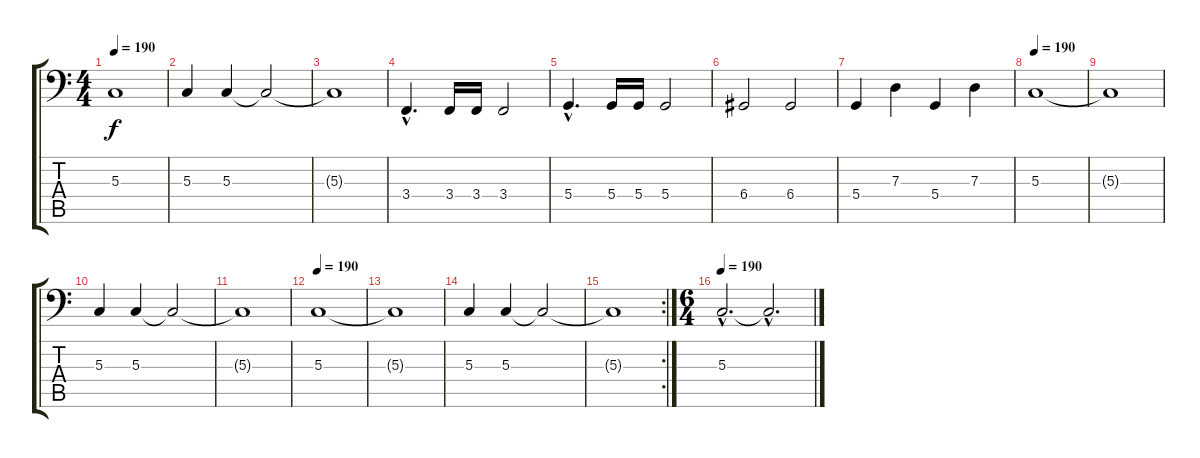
\track "" {instrument timpani}
\staff {score tabs}
\tuning (E3 B2 G2 D2 A0 E0) {hide}
\ts (4 4)
\tempo 190
\clef f4
\ks c
5.3{t}.1{dy f} |
5.3.4 5.3.4 5.3{t}.2 |
5.3{t}.1 |
3.4{hac}.4{d} 3.4.16 3.4.16 3.4.2 |
5.4{hac}.4{d} 5.4.16 5.4.16 5.4.2 |
6.4.2 6.4.2 |
5.4.4 7.3.4 5.4.4 7.3.4 |
\tempo 190
5.3.1 |
5.3{t}.1 |
5.3.4 5.3.4 5.3{t}.2 |
5.3{t}.1 |
\tempo 190
5.3.1 |
5.3{t}.1 |
5.3.4 5.3.4 5.3{t}.2 |
\rc 2
5.3{t}.1 |
\ts (6 4)
\tempo 190
5.3{hac}.2{d} 5.3{hac t}.2{d}
